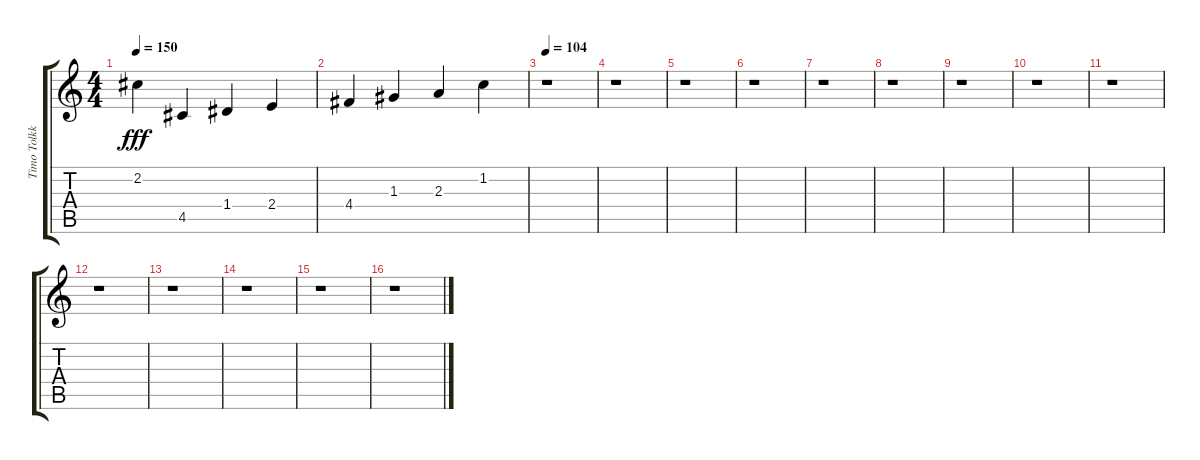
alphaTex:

\track ("Timo Tolkki" "Timo Tolkk") {instrument overdrivenguitar}
\staff {score tabs}
\tuning (E4 B3 G3 D3 A2 E2) {hide}
\ts (4 4)
\tempo 150
\clef g2
\ks c
2.2.4{dy fff} 4.5.4 1.4.4 2.4.4 |
4.4.4 1.3.4 2.3.4 1.2.4 |
\tempo 104
r.1 |
r.1 |
r.1 |
r.1 |
r.1 |
r.1 |
r.1 |
r.1 |
r.1 |
r.1 |
r.1 |
r.1 |
r.1 |
r.1
